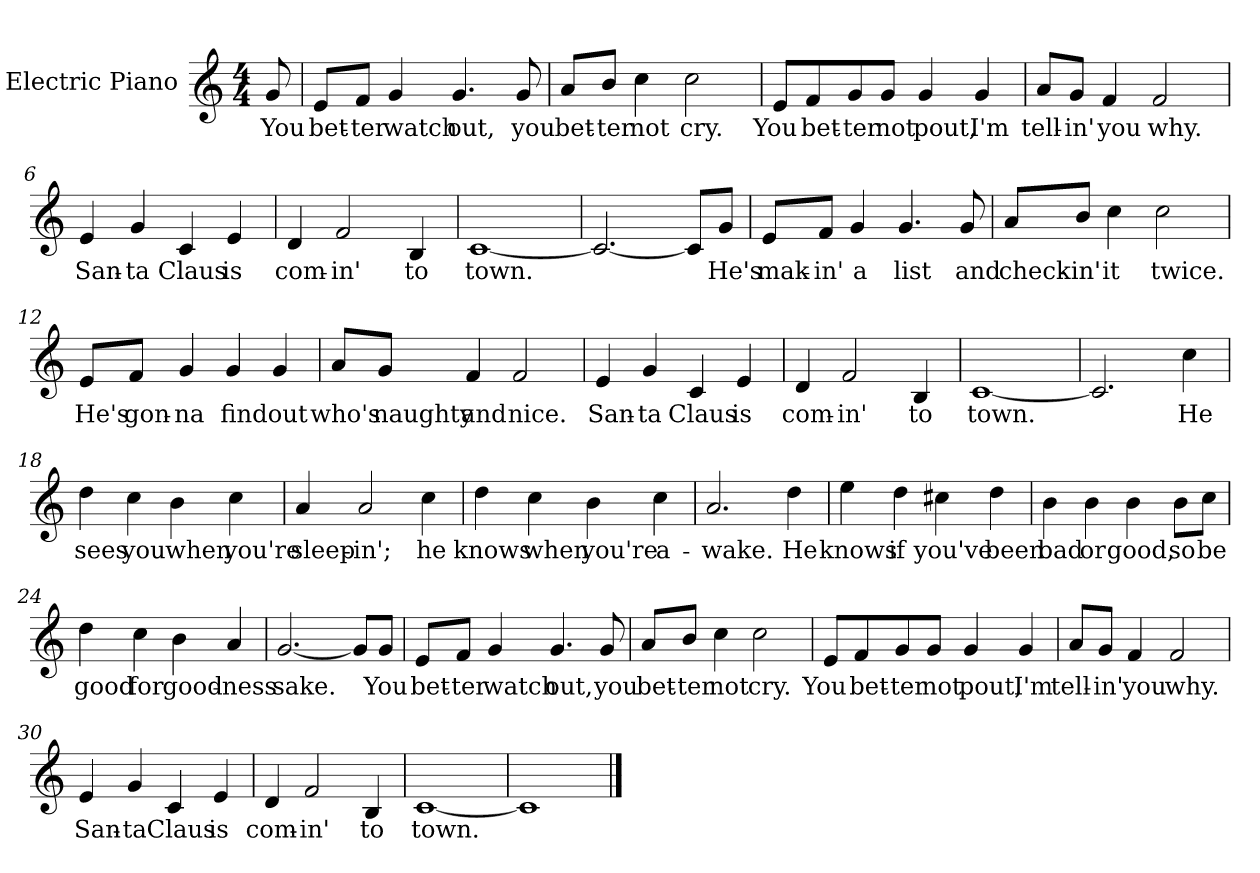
**kern	**text
*part1	*part1
*staff1	*staff1
*I"Electric Piano	*
*I'E.Pno	*
*clefG2	*
*k[]	*
*C:	*
*M4/4	*
=1	=1
8g/	You
=2	=2
8e/L	bet-
8f/J	-ter
4g/	watch
4.g/	out,
8g/	you
=3	=3
8a/L	bet-
8b/J	-ter
4cc\	not
2cc\	cry.
=4	=4
8e/L	You
8f/	bet-
8g/	-ter
8g/J	not
4g/	pout,
4g/	I'm
!!LO:LB:g=z
=5	=5
8a/L	tell-
8g/J	-in'
4f/	you
2f/	why.
=6	=6
4e/	San-
4g/	-ta
4c/	Claus
4e/	is
=7	=7
4d/	com-
2f/	-in'
4B/	to
=8	=8
[1c	town.
!!LO:LB:g=z
=9	=9
2.c/_	.
8c/L]	.
8g/J	He's
=10	=10
8e/L	mak-
8f/J	-in'
4g/	a
4.g/	list
8g/	and
=11	=11
8a/L	check-
8b/J	-in'
4cc\	it
2cc\	twice.
=12	=12
8e/L	He's
8f/J	gon-
4g/	-na
4g/	find
4g/	out
!!LO:LB:g=z
=13	=13
8a/L	who's
8g/J	naughty
4f/	and
2f/	nice.
=14	=14
4e/	San-
4g/	-ta
4c/	Claus
4e/	is
=15	=15
4d/	com-
2f/	-in'
4B/	to
=16	=16
[1c	town.
!!LO:LB:g=z
=17	=17
2.c/]	.
4cc\	He
=18	=18
4dd\	sees
4cc\	you
4b\	when
4cc\	you're
=19	=19
4a/	sleep-
2a/	-in';
4cc\	he
=20	=20
4dd\	knows
4cc\	when
4b\	you're
4cc\	a-
!!LO:LB:g=z
=21	=21
2.a/	-wake.
4dd\	He
=22	=22
4ee\	knows
4dd\	if
4cc#X\	you've
4dd\	been
=23	=23
4b\	bad
4b\	or
4b\	good,
8b\L	so
8cc\J	be
=24	=24
4dd\	good
4cc\	for
4b\	good-
4a/	-ness
!!LO:LB:g=z
=25	=25
[2.g/	sake.
8g/L]	.
8g/J	You
=26	=26
8e/L	bet-
8f/J	-ter
4g/	watch
4.g/	out,
8g/	you
=27	=27
8a/L	bet-
8b/J	-ter
4cc\	not
2cc\	cry.
=28	=28
8e/L	You
8f/	bet-
8g/	-ter
8g/J	not
4g/	pout,
4g/	I'm
!!LO:LB:g=z
=29	=29
8a/L	tell-
8g/J	-in'
4f/	you
2f/	why.
=30	=30
4e/	San-
4g/	-ta
4c/	Claus
4e/	is
=31	=31
4d/	com-
2f/	-in'
4B/	to
=32	=32
[1c	town.
=33	=33
1c]	.
==	==
*-	*-
